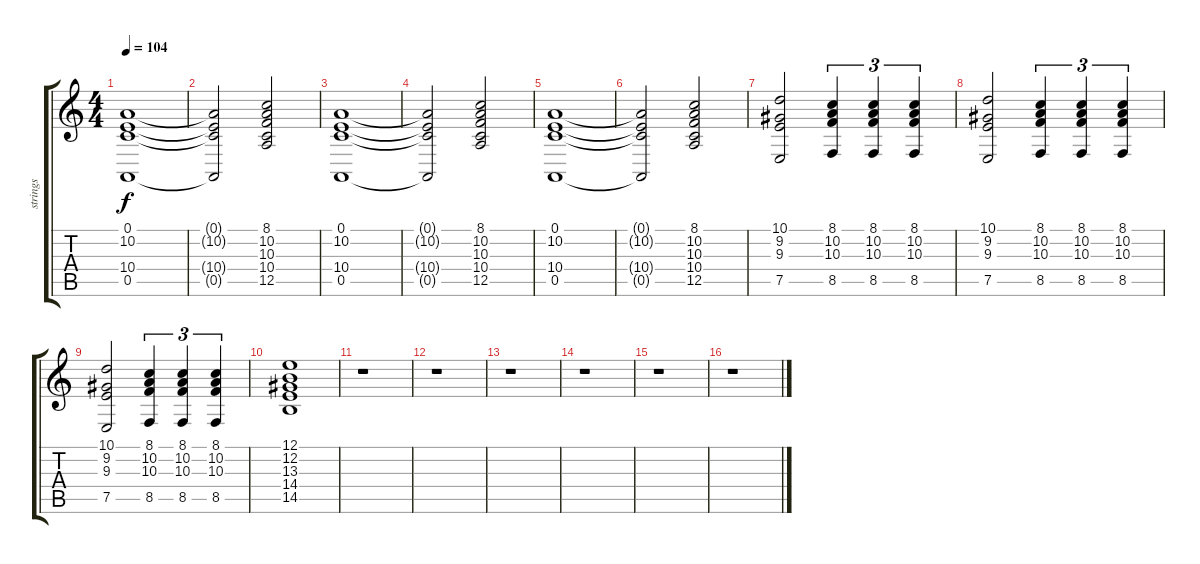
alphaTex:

\track ("strings" "strings") {instrument stringensemble1}
\staff {score tabs}
\tuning (E4 B3 G3 D3 A2 E2) {hide}
\ts (4 4)
\tempo 104
\clef g2
\ks c
(0.1 10.2 10.4 0.5).1{dy f} |
(0.1{t} 10.2{t} 10.4{t} 0.5{t}).2 (8.1 10.2 10.3 10.4 12.5).2 |
(0.1 10.2 10.4 0.5).1 |
(0.1{t} 10.2{t} 10.4{t} 0.5{t}).2 (8.1 10.2 10.3 10.4 12.5).2 |
(0.1 10.2 10.4 0.5).1 |
(0.1{t} 10.2{t} 10.4{t} 0.5{t}).2 (8.1 10.2 10.3 10.4 12.5).2 |
(10.1 9.2 9.3 7.5).2 (8.1 10.2 10.3 8.5).4{tu (3 2)} (8.1 10.2 10.3 8.5).4{tu (3 2)} (8.1 10.2 10.3 8.5).4{tu (3 2)} |
(10.1 9.2 9.3 7.5).2 (8.1 10.2 10.3 8.5).4{tu (3 2)} (8.1 10.2 10.3 8.5).4{tu (3 2)} (8.1 10.2 10.3 8.5).4{tu (3 2)} |
(10.1 9.2 9.3 7.5).2 (8.1 10.2 10.3 8.5).4{tu (3 2)} (8.1 10.2 10.3 8.5).4{tu (3 2)} (8.1 10.2 10.3 8.5).4{tu (3 2)} |
(12.1 12.2 13.3 14.4 14.5).1 |
r.1 |
r.1 |
r.1 |
r.1 |
r.1 |
r.1
